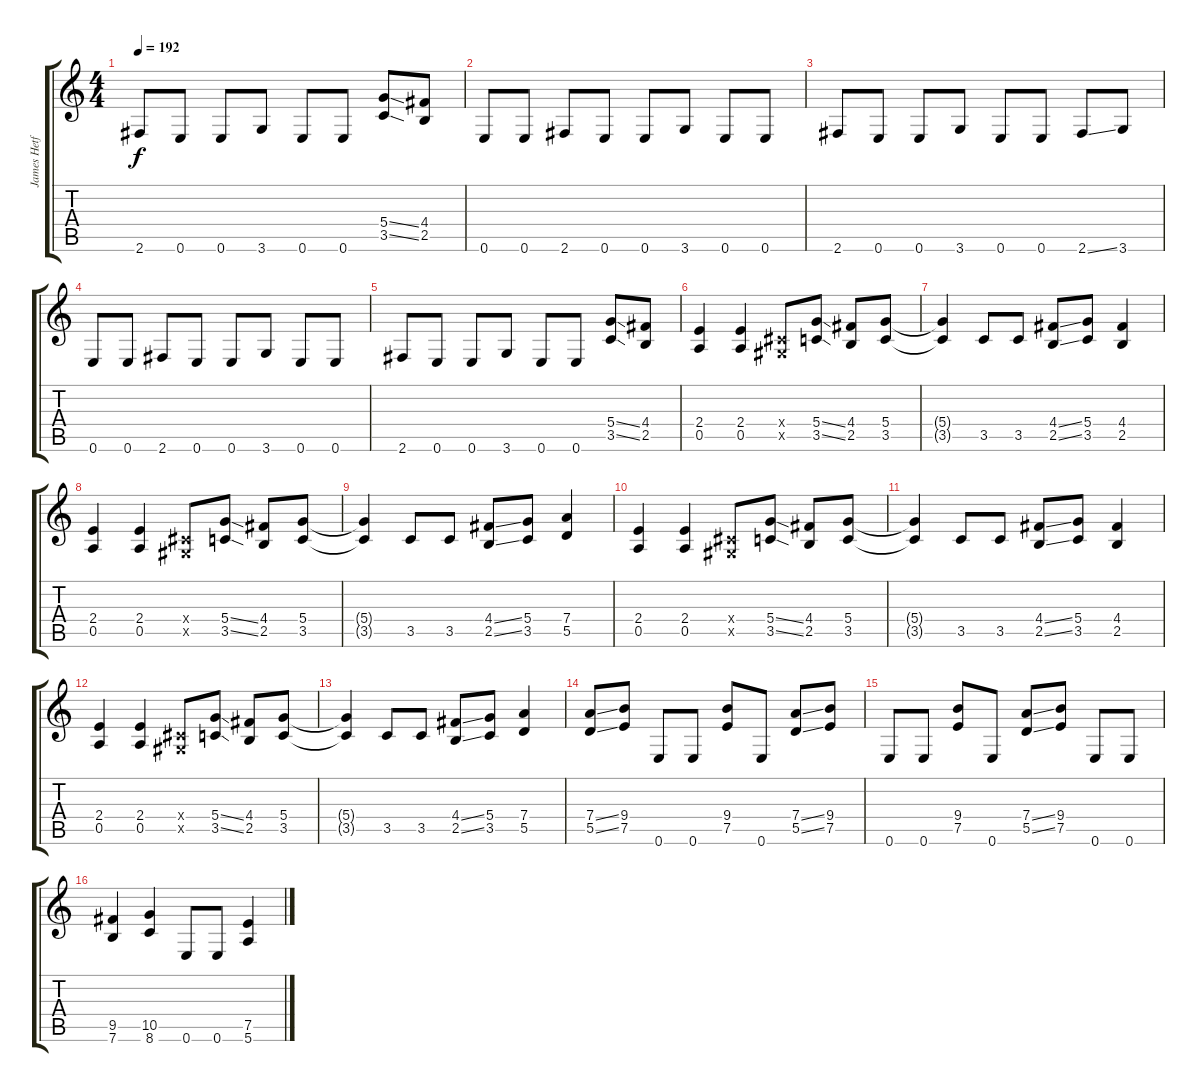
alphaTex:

\track ("James Hetfield" "James Hetf") {instrument distortionguitar}
\staff {score tabs}
\tuning (E4 B3 G3 D3 A2 E2) {hide}
\ts (4 4)
\tempo 192
\clef g2
\ks c
2.6.8{dy f} 0.6.8 0.6.8 3.6.8 0.6.8 0.6.8 (5.4{ss} 3.5{ss}).8 (4.4 2.5).8 |
0.6.8 0.6.8 2.6.8 0.6.8 0.6.8 3.6.8 0.6.8 0.6.8 |
2.6.8 0.6.8 0.6.8 3.6.8 0.6.8 0.6.8 2.6{ss}.8 3.6.8 |
0.6.8 0.6.8 2.6.8 0.6.8 0.6.8 3.6.8 0.6.8 0.6.8 |
2.6.8 0.6.8 0.6.8 3.6.8 0.6.8 0.6.8 (5.4{ss} 3.5{ss}).8 (4.4 2.5).8 |
(2.4 0.5).4 (2.4 0.5).4 (-1.4{x} -1.5{x}).8 (5.4{ss} 3.5{ss}).8 (4.4 2.5).8 (5.4 3.5).8 |
(5.4{t} 3.5{t}).4 3.5.8 3.5.8 (4.4{ss} 2.5{ss}).8 (5.4 3.5).8 (4.4 2.5).4 |
(2.4 0.5).4 (2.4 0.5).4 (-1.4{x} -1.5{x}).8 (5.4{ss} 3.5{ss}).8 (4.4 2.5).8 (5.4 3.5).8 |
(5.4{t} 3.5{t}).4 3.5.8 3.5.8 (4.4{ss} 2.5{ss}).8 (5.4 3.5).8 (7.4 5.5).4 |
(2.4 0.5).4 (2.4 0.5).4 (-1.4{x} -1.5{x}).8 (5.4{ss} 3.5{ss}).8 (4.4 2.5).8 (5.4 3.5).8 |
(5.4{t} 3.5{t}).4 3.5.8 3.5.8 (4.4{ss} 2.5{ss}).8 (5.4 3.5).8 (4.4 2.5).4 |
(2.4 0.5).4 (2.4 0.5).4 (-1.4{x} -1.5{x}).8 (5.4{ss} 3.5{ss}).8 (4.4 2.5).8 (5.4 3.5).8 |
(5.4{t} 3.5{t}).4 3.5.8 3.5.8 (4.4{ss} 2.5{ss}).8 (5.4 3.5).8 (7.4 5.5).4 |
(7.4{ss} 5.5{ss}).8 (9.4 7.5).8 0.6.8 0.6.8 (9.4 7.5).8 0.6.8 (7.4{ss} 5.5{ss}).8 (9.4 7.5).8 |
0.6.8 0.6.8 (9.4 7.5).8 0.6.8 (7.4{ss} 5.5{ss}).8 (9.4 7.5).8 0.6.8 0.6.8 |
(9.5 7.6).4 (10.5 8.6).4 0.6.8 0.6.8 (7.5 5.6).4
